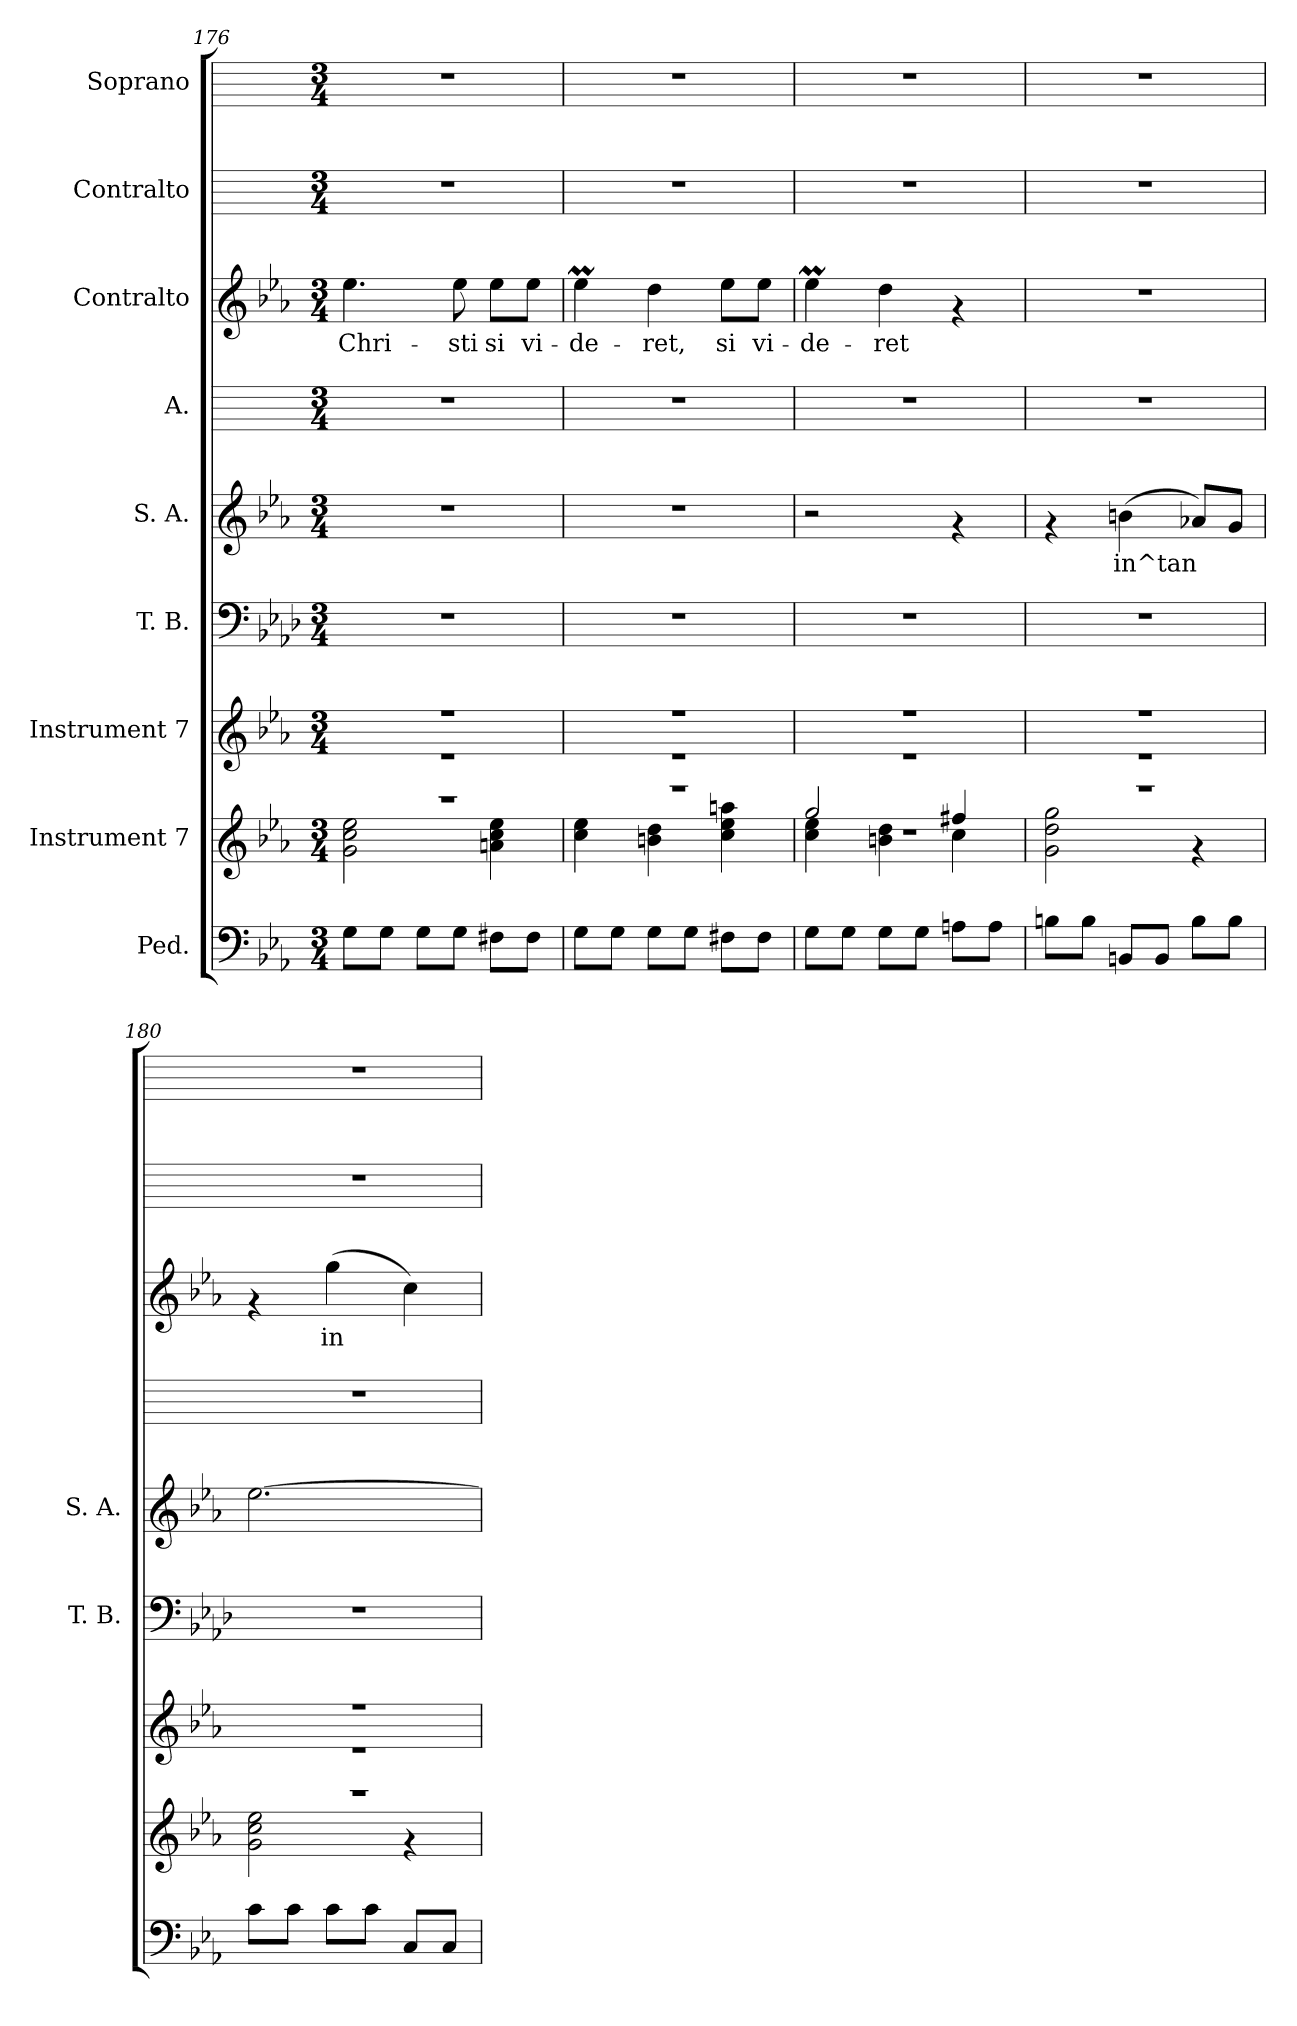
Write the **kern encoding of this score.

**kern	**kern	**kern	**kern	**kern	**text	**kern	**kern	**text	**kern	**kern
*part9	*part8	*part7	*part6	*part5	*part5	*part4	*part3	*part3	*part2	*part1
*staff9	*staff8	*staff7	*staff6	*staff5	*staff5	*staff4	*staff3	*staff3	*staff2	*staff1
*I"Ped.	*I"Instrument 7	*I"Instrument 7	*I"T.  B.	*I"S.  A.	*	*I"A.	*I"Contralto	*	*I"Contralto	*I"Soprano
*	*	*	*I'T.  B.	*I'S.  A.	*	*	*	*	*	*
*clefF4	*clefG2	*clefG2	*clefF4	*clefG2	*	*	*clefG2	*	*	*
*k[b-e-a-]	*k[b-e-a-]	*k[b-e-a-]	*k[b-e-a-d-]	*k[b-e-a-]	*	*k[]	*k[b-e-a-]	*	*k[]	*k[]
*E-:	*E-:	*E-:	*A-:	*E-:	*	*C:	*E-:	*	*C:	*C:
*M3/4	*M3/4	*M3/4	*M3/4	*M3/4	*	*M3/4	*M3/4	*	*M3/4	*M3/4
=176	=176	=176	=176	=176	=176	=176	=176	=176	=176	=176
*	*^	*^	*	*	*	*	*	*	*	*
!	!	!	!	!	!	!	!	!	!	!LO:LY:b:cj	!	!
8G\L	2.r	2ee-\ 2cc\ 2g\	2.r	2.r	2.r	2.r	.	2.r	4.ee-\	Chri-	2.r	2.r
8G\J	.	.	.	.	.	.	.	.	.	.	.	.
8G\L	.	.	.	.	.	.	.	.	.	.	.	.
!	!	!	!	!	!	!	!	!	!	!LO:LY:b:cj	!	!
8G\J	.	.	.	.	.	.	.	.	8ee-\	-sti	.	.
!	!	!	!	!	!	!	!	!	!	!LO:LY:b:cj	!	!
8F#X\L	.	4cc\ 4an\ 4ee-\	.	.	.	.	.	.	8ee-\L	si	.	.
!	!	!	!	!	!	!	!	!	!	!LO:LY:b:cj	!	!
8F#\J	.	.	.	.	.	.	.	.	8ee-\J	vi-	.	.
=177	=177	=177	=177	=177	=177	=177	=177	=177	=177	=177	=177	=177
!	!	!	!	!	!	!	!	!	!	!LO:LY:b:cj	!	!
8G\L	2.r	4ee-\ 4cc\	2.r	2.r	2.r	2.r	.	2.r	4ee-M\	-de-	2.r	2.r
8G\J	.	.	.	.	.	.	.	.	.	.	.	.
!	!	!	!	!	!	!	!	!	!	!LO:LY:b:cj	!	!
8G\L	.	4dd\ 4bn\	.	.	.	.	.	.	4dd\	-ret,	.	.
8G\J	.	.	.	.	.	.	.	.	.	.	.	.
!	!	!	!	!	!	!	!	!	!	!LO:LY:b:cj	!	!
8F#X\L	.	4ee-\ 4cc\ 4aan\	.	.	.	.	.	.	8ee-\L	si	.	.
!	!	!	!	!	!	!	!	!	!	!LO:LY:b:cj	!	!
8F#\J	.	.	.	.	.	.	.	.	8ee-\J	vi-	.	.
!!LO:LB:g=z
=178	=178	=178	=178	=178	=178	=178	=178	=178	=178	=178	=178	=178
*	*	*^	*	*	*	*	*	*	*	*	*	*
!	!	!	!	!	!	!	!	!	!	!	!LO:LY:b:cj	!	!
8G\L	2.r	2gg/	4cc\ 4ee-\	2.r	2.r	2.r	2r	.	2.r	4ee-M\	-de-	2.r	2.r
8G\J	.	.	.	.	.	.	.	.	.	.	.	.	.
!	!	!	!	!	!	!	!	!	!	!	!LO:LY:b:cj	!	!
8G\L	.	.	4dd\ 4bn\	.	.	.	.	.	.	4dd\	-ret	.	.
8G\J	.	.	.	.	.	.	.	.	.	.	.	.	.
8An\L	.	4ff#X/	4cc\	.	.	.	4rf	.	.	4rf	.	.	.
8A\J	.	.	.	.	.	.	.	.	.	.	.	.	.
*	*	*v	*v	*	*	*	*	*	*	*	*	*	*
=179	=179	=179	=179	=179	=179	=179	=179	=179	=179	=179	=179	=179
8Bn\L	2.r	2gg\ 2dd\ 2g\	2.r	2.r	2.r	4rf	.	2.r	2.r	.	2.r	2.r
8B\J	.	.	.	.	.	.	.	.	.	.	.	.
!	!	!	!	!	!	!	!LO:LY:b:cj	!	!	!	!	!
8BBn/L	.	.	.	.	.	(>4bn\	in^tan-	.	.	.	.	.
8BB/J	.	.	.	.	.	.	.	.	.	.	.	.
!	!	!	!	!	!	!	!LO:LY:b:cj	!	!	!	!	!
8B\L	.	4rf	.	.	.	8a-X/L)	--	.	.	.	.	.
!	!	!	!	!	!	!	!LO:LY:b:cj	!	!	!	!	!
8B\J	.	.	.	.	.	8g/J	--	.	.	.	.	.
=180	=180	=180	=180	=180	=180	=180	=180	=180	=180	=180	=180	=180
!	!	!	!	!	!	!	!LO:LY:b:cj	!	!	!	!	!
8c\L	2.r	2ee-\ 2cc\ 2g\	2.r	2.r	2.r	[>2.ee-\	--	2.r	4rf	.	2.r	2.r
8c\J	.	.	.	.	.	.	.	.	.	.	.	.
!	!	!	!	!	!	!	!	!	!	!LO:LY:b:cj	!	!
8c\L	.	.	.	.	.	.	.	.	(>4gg\	in	.	.
8c\J	.	.	.	.	.	.	.	.	.	.	.	.
!	!	!	!	!	!	!	!	!	!	!LO:LY:b:cj	!	!
8C/L	.	4rf	.	.	.	.	.	.	4cc\)	.	.	.
8C/J	.	.	.	.	.	.	.	.	.	.	.	.
*	*v	*v	*	*	*	*	*	*	*	*	*	*
*	*	*v	*v	*	*	*	*	*	*	*	*
=	=	=	=	=	=	=	=	=	=	=
*-	*-	*-	*-	*-	*-	*-	*-	*-	*-	*-
